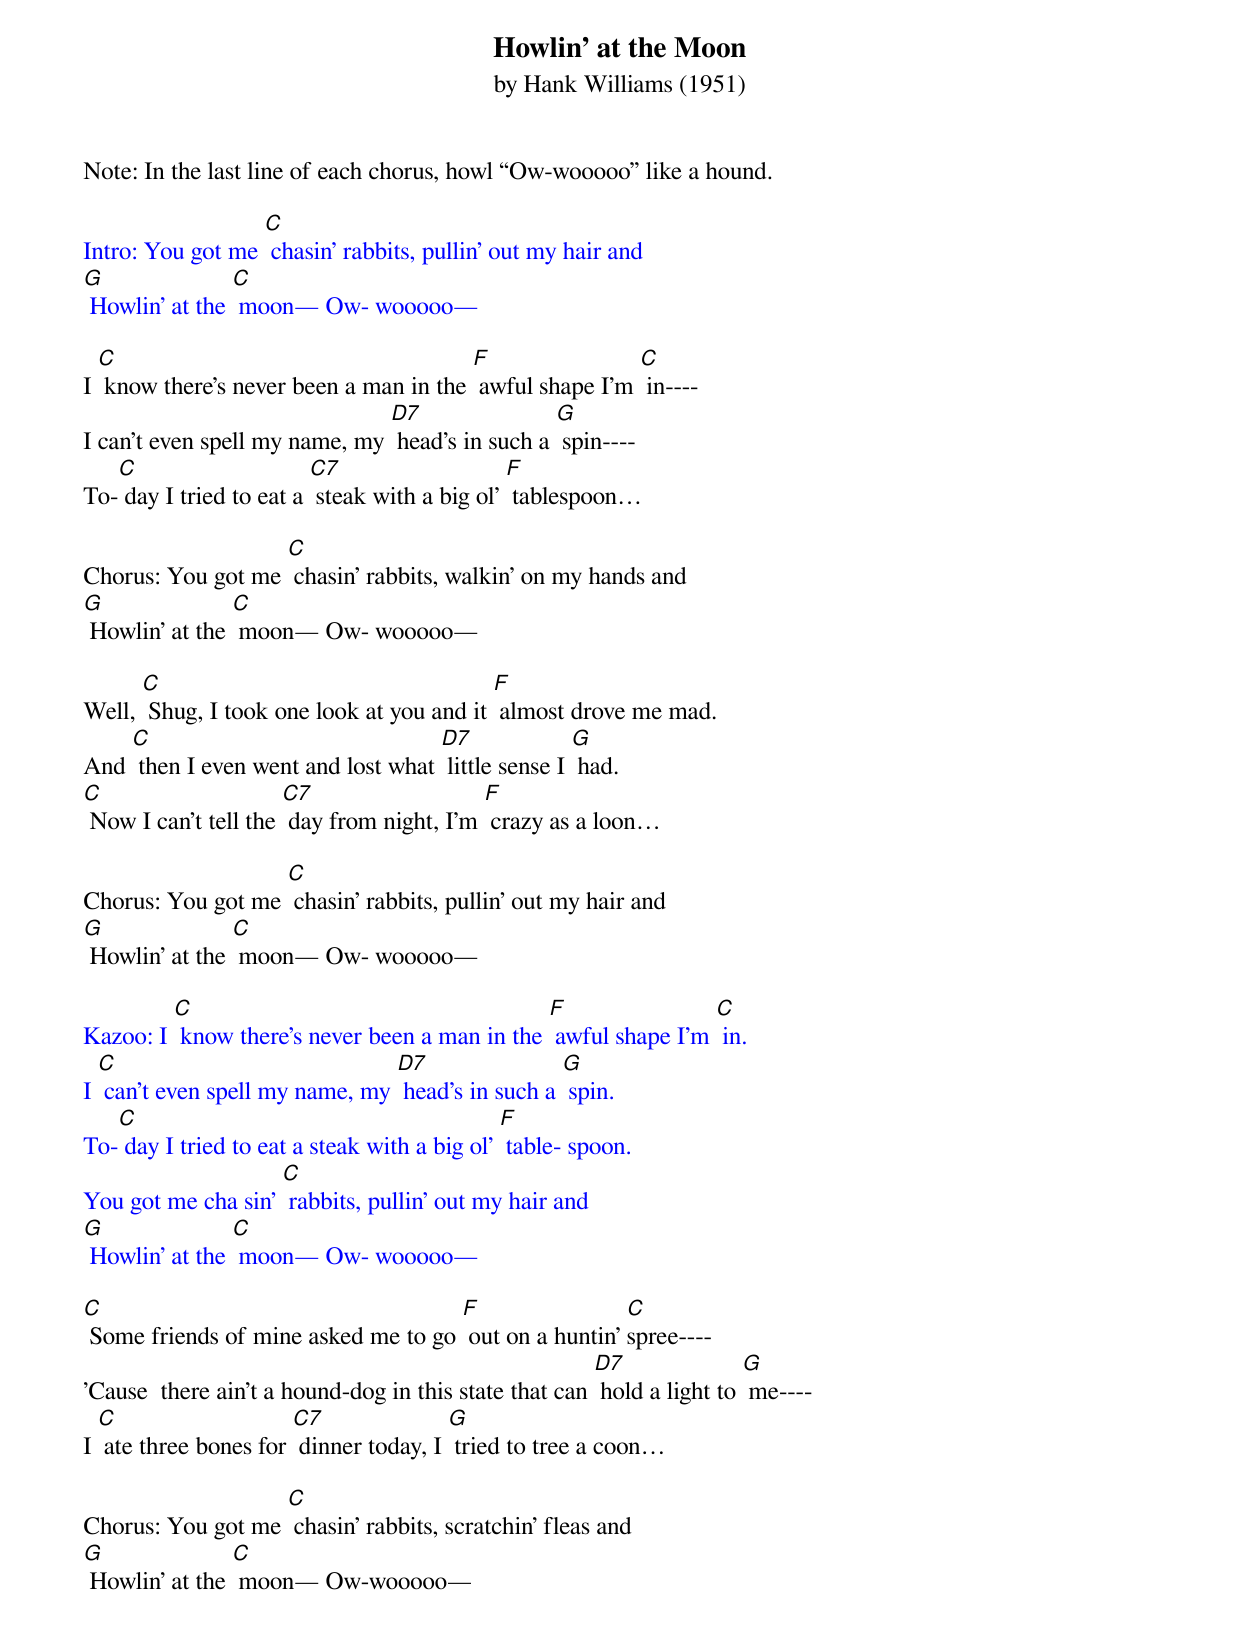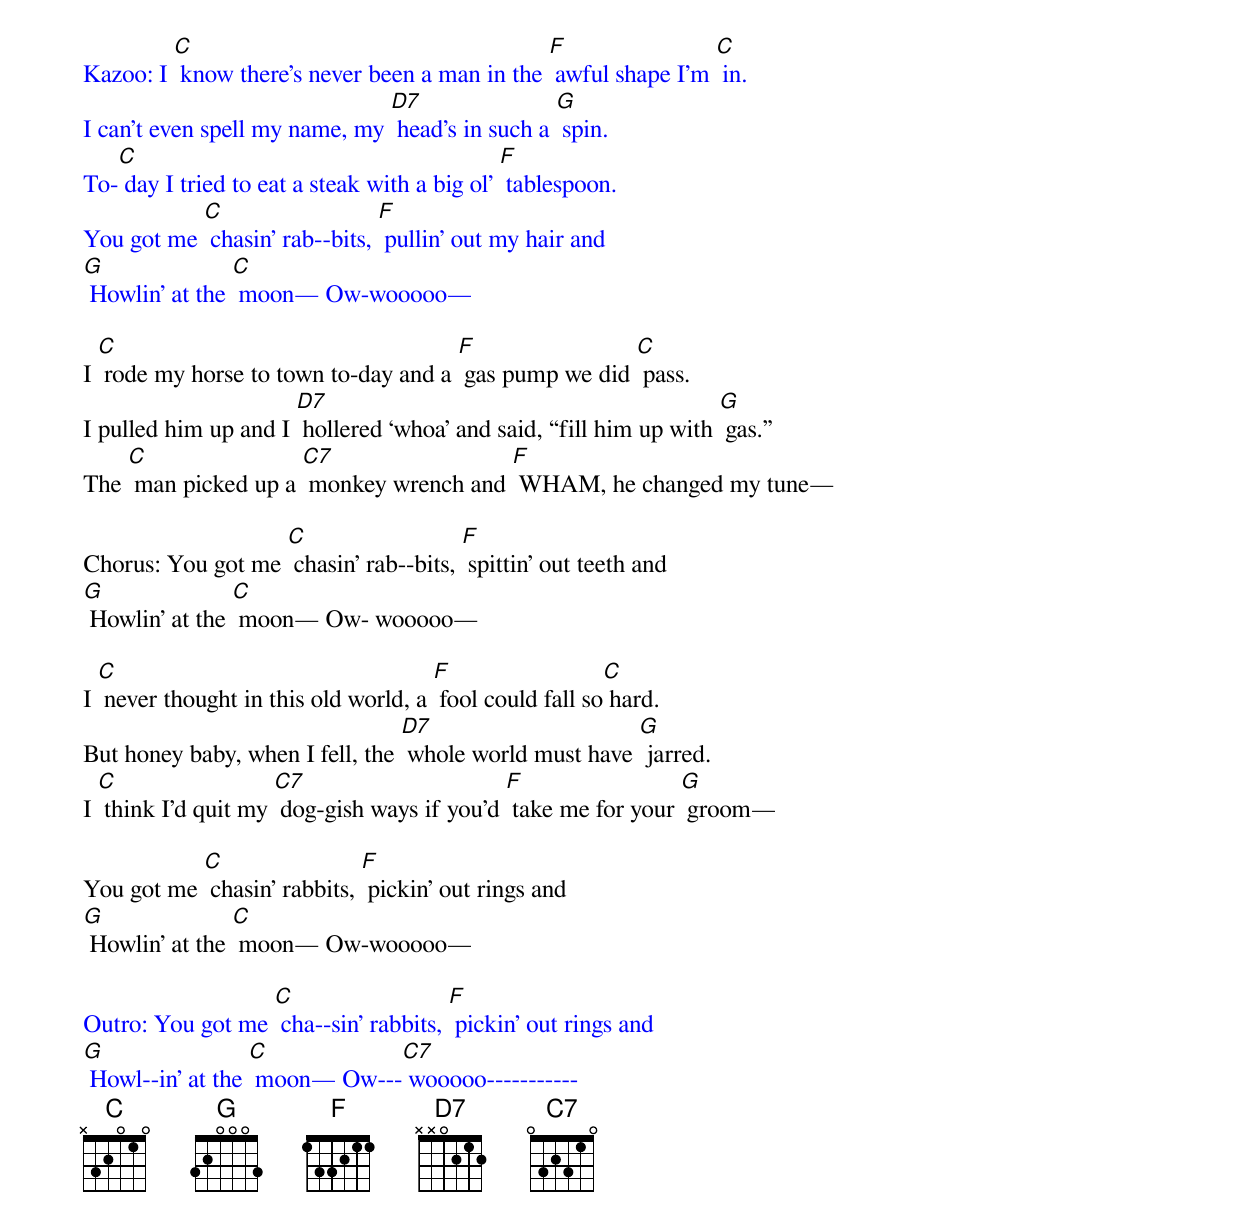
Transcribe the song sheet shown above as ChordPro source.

{t: Howlin’ at the Moon}
{st: by Hank Williams (1951)}
Note: In the last line of each chorus, howl “Ow-wooooo” like a hound.

{textcolour: blue}
Intro: You got me [C] chasin’ rabbits, pullin’ out my hair and
[G] Howlin’ at the [C] moon— Ow- wooooo—
{textcolour}

I [C] know there’s never been a man in the [F] awful shape I’m [C] in----
I can’t even spell my name, my [D7] head’s in such a [G] spin----
To-[C] day I tried to eat a [C7] steak with a big ol’ [F] tablespoon…

Chorus: You got me [C] chasin’ rabbits, walkin’ on my hands and
[G] Howlin’ at the [C] moon— Ow- wooooo—

Well, [C] Shug, I took one look at you and it [F] almost drove me mad.
And [C] then I even went and lost what [D7] little sense I [G] had.
[C] Now I can’t tell the [C7] day from night, I’m [F] crazy as a loon…

Chorus: You got me [C] chasin’ rabbits, pullin’ out my hair and
[G] Howlin’ at the [C] moon— Ow- wooooo—

{textcolour: blue}
Kazoo: I [C] know there’s never been a man in the [F] awful shape I’m [C] in.
I [C] can’t even spell my name, my [D7] head’s in such a [G] spin.
To-[C] day I tried to eat a steak with a big ol’ [F] table- spoon.
You got me cha sin’ [C] rabbits, pullin’ out my hair and
[G] Howlin’ at the [C] moon— Ow- wooooo—
{textcolour}

[C] Some friends of mine asked me to go [F] out on a huntin’ [C]spree----
’Cause  there ain’t a hound-dog in this state that can [D7] hold a light to [G] me----
I [C] ate three bones for [C7] dinner today, I [G] tried to tree a coon…

Chorus: You got me [C] chasin’ rabbits, scratchin’ fleas and
[G] Howlin’ at the [C] moon— Ow-wooooo—

{textcolour: blue}
Kazoo: I [C] know there’s never been a man in the [F] awful shape I’m [C] in.
I can’t even spell my name, my [D7] head’s in such a [G] spin.
To-[C] day I tried to eat a steak with a big ol’ [F] tablespoon.
You got me [C] chasin’ rab--bits, [F] pullin’ out my hair and
[G] Howlin’ at the [C] moon— Ow-wooooo—
{textcolour}

I [C] rode my horse to town to-day and a [F] gas pump we did [C] pass.
I pulled him up and I [D7] hollered ‘whoa’ and said, “fill him up with [G] gas.”
The [C] man picked up a [C7] monkey wrench and [F] WHAM, he changed my tune—

Chorus: You got me [C] chasin’ rab--bits, [F] spittin’ out teeth and
[G] Howlin’ at the [C] moon— Ow- wooooo—

I [C] never thought in this old world, a [F] fool could fall so[C] hard.
But honey baby, when I fell, the [D7] whole world must have [G] jarred.
I [C] think I’d quit my [C7] dog-gish ways if you’d [F] take me for your [G] groom—

You got me [C] chasin’ rabbits, [F] pickin’ out rings and
[G] Howlin’ at the [C] moon— Ow-wooooo—

{textcolour: blue}
Outro: You got me [C] cha--sin’ rabbits, [F] pickin’ out rings and
[G] Howl--in’ at the [C] moon— Ow---[C7] wooooo-----------
{textcolour}
